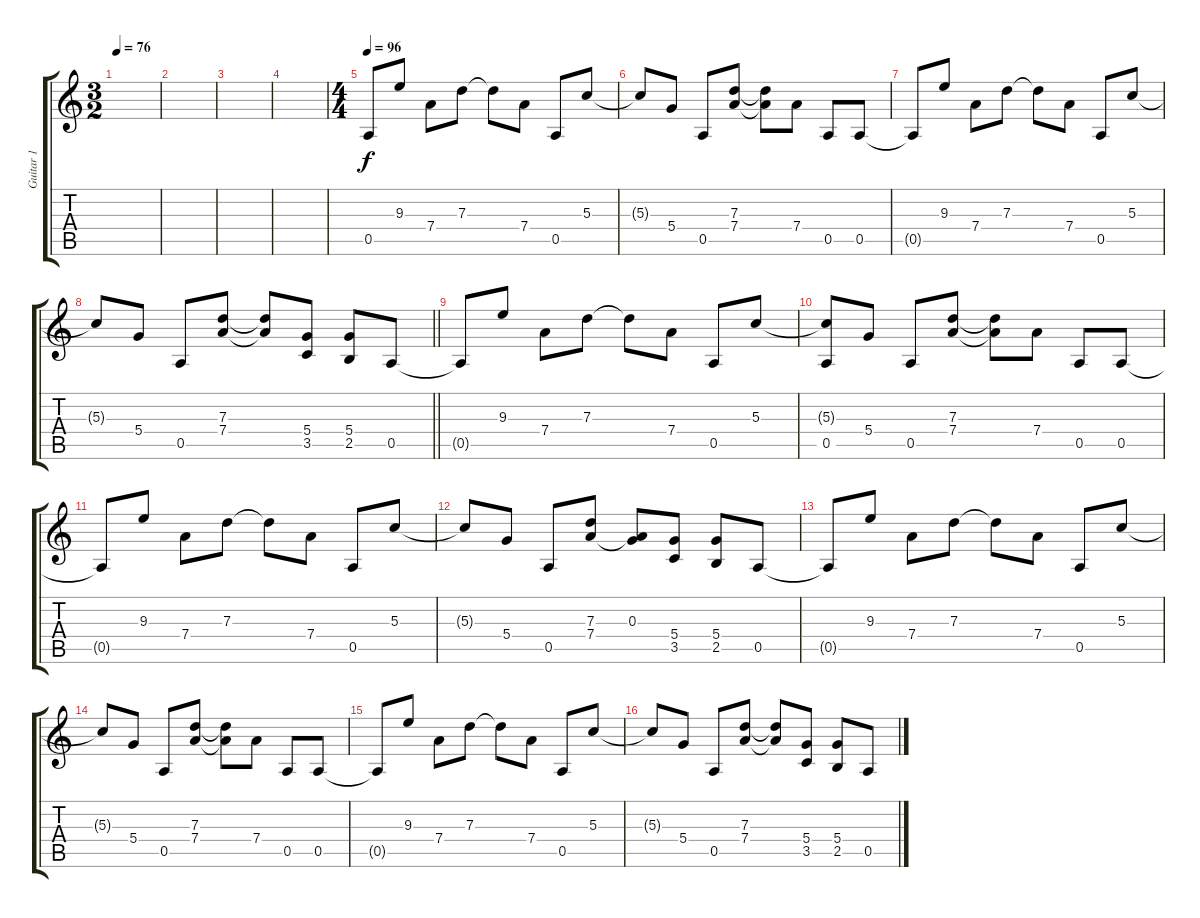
\track ("Guitar 1" "Guitar 1") {instrument overdrivenguitar}
\staff {score tabs}
\tuning (E4 B3 G3 D3 A2 E2) {hide}
\ts (3 2)
\tempo 76
\clef g2
\ks c
|
|
|
|
\ts (4 4)
\tempo 96
0.5.8 9.3.8 7.4.8 7.3.8 7.3{t}.8 7.4.8 0.5.8 5.3.8 |
5.3{t}.8 5.4.8 0.5.8 (7.3 7.4).8 (7.3{t} 7.4{t}).8 7.4.8 0.5.8 0.5.8 |
0.5{t}.8 9.3.8 7.4.8 7.3.8 7.3{t}.8 7.4.8 0.5.8 5.3.8 |
\barLineRight lightlight
5.3{t}.8 5.4.8 0.5.8 (7.3 7.4).8 (7.3{t} 7.4{t}).8 (5.4 3.5).8 (5.4 2.5).8 0.5.8 |
0.5{t}.8 9.3.8 7.4.8 7.3.8 7.3{t}.8 7.4.8 0.5.8 5.3.8 |
(5.3{t} 0.5).8 5.4.8 0.5.8 (7.3 7.4).8 (7.3{t} 7.4{t}).8 7.4.8 0.5.8 0.5.8 |
0.5{t}.8 9.3.8 7.4.8 7.3.8 7.3{t}.8 7.4.8 0.5.8 5.3.8 |
5.3{t}.8 5.4.8 0.5.8 (7.3 7.4).8 (0.3 7.4{t}).8 (5.4 3.5).8 (5.4 2.5).8 0.5.8 |
0.5{t}.8 9.3.8 7.4.8 7.3.8 7.3{t}.8 7.4.8 0.5.8 5.3.8 |
5.3{t}.8 5.4.8 0.5.8 (7.3 7.4).8 (7.3{t} 7.4{t}).8 7.4.8 0.5.8 0.5.8 |
0.5{t}.8 9.3.8 7.4.8 7.3.8 7.3{t}.8 7.4.8 0.5.8 5.3.8 |
5.3{t}.8 5.4.8 0.5.8 (7.3 7.4).8 (7.3{t} 7.4{t}).8 (5.4 3.5).8 (5.4 2.5).8 0.5.8
